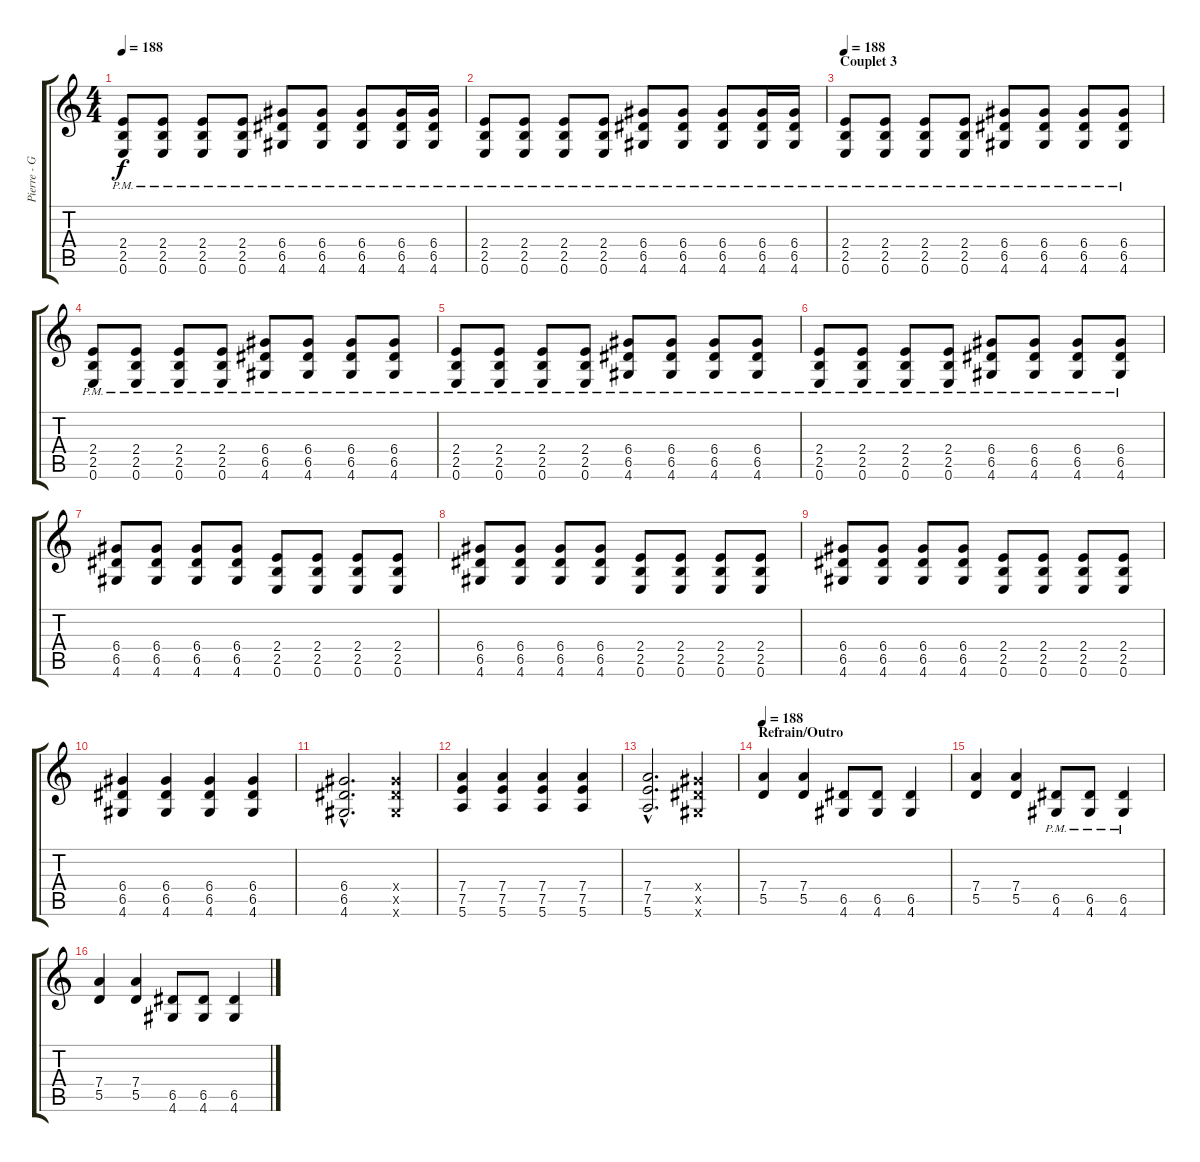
\track ("Pierre - Guitare" "Pierre - G") {instrument distortionguitar}
\staff {score tabs}
\tuning (E4 B3 G3 D3 A2 E2) {hide}
\ts (4 4)
\tempo 188
\clef g2
\ks c
(2.4{pm} 2.5{pm} 0.6{pm}).8{dy f} (2.4{pm} 2.5{pm} 0.6{pm}).8 (2.4{pm} 2.5{pm} 0.6{pm}).8 (2.4{pm} 2.5{pm} 0.6{pm}).8 (6.4{pm} 6.5{pm} 4.6{pm}).8 (6.4{pm} 6.5{pm} 4.6{pm}).8 (6.4{pm} 6.5{pm} 4.6{pm}).8 (6.4{pm} 6.5{pm} 4.6{pm}).16 (6.4{pm} 6.5{pm} 4.6{pm}).16 |
(2.4{pm} 2.5{pm} 0.6{pm}).8 (2.4{pm} 2.5{pm} 0.6{pm}).8 (2.4{pm} 2.5{pm} 0.6{pm}).8 (2.4{pm} 2.5{pm} 0.6{pm}).8 (6.4{pm} 6.5{pm} 4.6{pm}).8 (6.4{pm} 6.5{pm} 4.6{pm}).8 (6.4{pm} 6.5{pm} 4.6{pm}).8 (6.4{pm} 6.5{pm} 4.6{pm}).16 (6.4{pm} 6.5{pm} 4.6{pm}).16 |
\section ("" "Couplet 3")
\tempo 188
(2.4{pm} 2.5{pm} 0.6{pm}).8{volume 12 balance 2 instrument distortionguitar} (2.4{pm} 2.5{pm} 0.6{pm}).8 (2.4{pm} 2.5{pm} 0.6{pm}).8 (2.4{pm} 2.5{pm} 0.6{pm}).8 (6.4{pm} 6.5{pm} 4.6{pm}).8 (6.4{pm} 6.5{pm} 4.6{pm}).8 (6.4{pm} 6.5{pm} 4.6{pm}).8 (6.4{pm} 6.5{pm} 4.6{pm}).8 |
(2.4{pm} 2.5{pm} 0.6{pm}).8 (2.4{pm} 2.5{pm} 0.6{pm}).8 (2.4{pm} 2.5{pm} 0.6{pm}).8 (2.4{pm} 2.5{pm} 0.6{pm}).8 (6.4{pm} 6.5{pm} 4.6{pm}).8 (6.4{pm} 6.5{pm} 4.6{pm}).8 (6.4{pm} 6.5{pm} 4.6{pm}).8 (6.4{pm} 6.5{pm} 4.6{pm}).8 |
(2.4{pm} 2.5{pm} 0.6{pm}).8 (2.4{pm} 2.5{pm} 0.6{pm}).8 (2.4{pm} 2.5{pm} 0.6{pm}).8 (2.4{pm} 2.5{pm} 0.6{pm}).8 (6.4{pm} 6.5{pm} 4.6{pm}).8 (6.4{pm} 6.5{pm} 4.6{pm}).8 (6.4{pm} 6.5{pm} 4.6{pm}).8 (6.4{pm} 6.5{pm} 4.6{pm}).8 |
(2.4{pm} 2.5{pm} 0.6{pm}).8 (2.4{pm} 2.5{pm} 0.6{pm}).8 (2.4{pm} 2.5{pm} 0.6{pm}).8 (2.4{pm} 2.5{pm} 0.6{pm}).8 (6.4{pm} 6.5{pm} 4.6{pm}).8 (6.4{pm} 6.5{pm} 4.6{pm}).8 (6.4{pm} 6.5{pm} 4.6{pm}).8 (6.4{pm} 6.5{pm} 4.6{pm}).8 |
(6.4 6.5 4.6).8{volume 12 balance 2 instrument distortionguitar} (6.4 6.5 4.6).8 (6.4 6.5 4.6).8 (6.4 6.5 4.6).8 (2.4 2.5 0.6).8 (2.4 2.5 0.6).8 (2.4 2.5 0.6).8 (2.4 2.5 0.6).8 |
(6.4 6.5 4.6).8 (6.4 6.5 4.6).8 (6.4 6.5 4.6).8 (6.4 6.5 4.6).8 (2.4 2.5 0.6).8 (2.4 2.5 0.6).8 (2.4 2.5 0.6).8 (2.4 2.5 0.6).8 |
(6.4 6.5 4.6).8 (6.4 6.5 4.6).8 (6.4 6.5 4.6).8 (6.4 6.5 4.6).8 (2.4 2.5 0.6).8 (2.4 2.5 0.6).8 (2.4 2.5 0.6).8 (2.4 2.5 0.6).8 |
(6.4 6.5 4.6).4 (6.4 6.5 4.6).4 (6.4 6.5 4.6).4 (6.4 6.5 4.6).4 |
(6.4{hac} 6.5{hac} 4.6{hac}).2{d} (6.4{x} 6.5{x} 4.6{x}).4 |
(7.4 7.5 5.6).4 (7.4 7.5 5.6).4 (7.4 7.5 5.6).4 (7.4 7.5 5.6).4 |
(7.4{hac} 7.5{hac} 5.6{hac}).2{d} (6.4{x} 6.5{x} 4.6{x}).4 |
\section ("" "Refrain/Outro")
\tempo 188
(7.4 5.5).4{volume 12 balance 2 instrument distortionguitar} (7.4 5.5).4 (6.5 4.6).8 (6.5 4.6).8 (6.5 4.6).4 |
(7.4 5.5).4 (7.4 5.5).4 (6.5{pm} 4.6{pm}).8 (6.5{pm} 4.6{pm}).8 (6.5{pm} 4.6{pm}).4 |
(7.4 5.5).4 (7.4 5.5).4 (6.5 4.6).8 (6.5 4.6).8 (6.5 4.6).4
